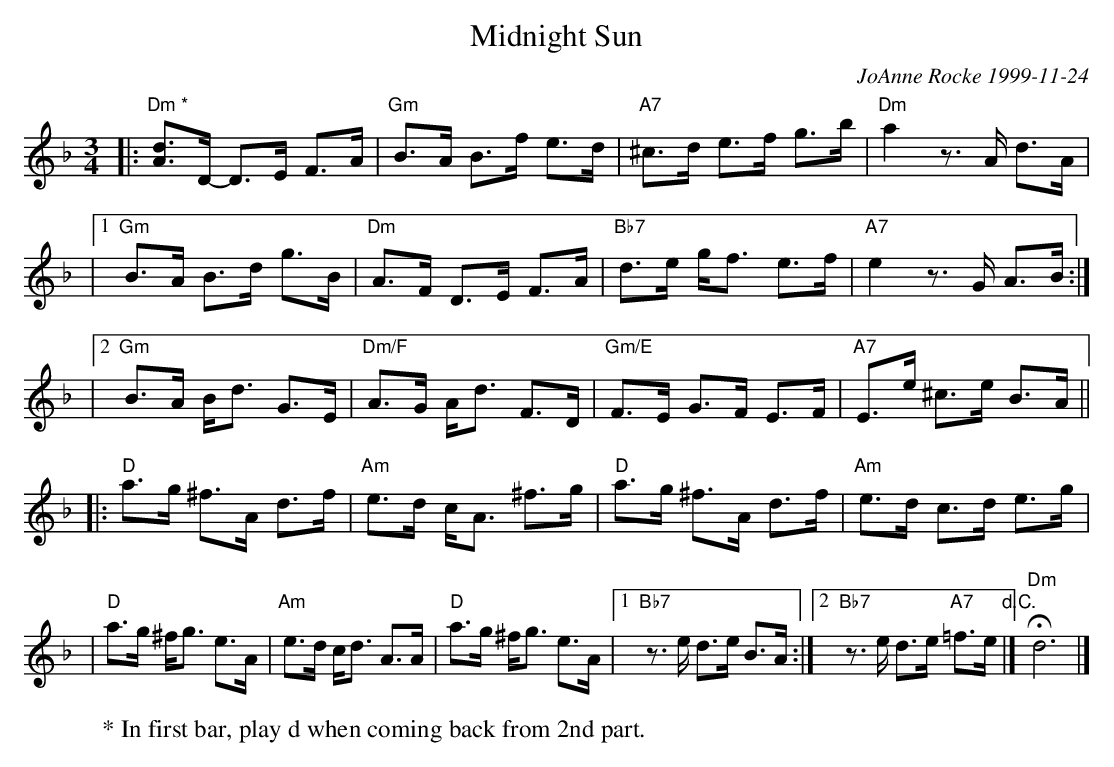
X:1
T: Midnight Sun
C: JoAnne Rocke 1999-11-24
W: * In first bar, play d when coming back from 2nd part.
M: 3/4
L: 1/8
K: Dm
|: "Dm *"[dA]>D- D>E F>A | "Gm"B>A B>f e>d | "A7"^c>d e>f g>b | "Dm"a2 z>A d>A |
|1 "Gm"B>A B>d g>B | "Dm"A>F D>E F>A | "Bb7"d>e g<f e>f | "A7"e2 z>G A>B :|
|2 "Gm"B>A B<d G>E | "Dm/F"A>G A<d F>D | "Gm/E"F>E G>F E>F | "A7"E>e ^c>e B>A ||
|: "D"a>g ^f>A d>f | "Am"e>d c<A ^f>g | "D"a>g ^f>A d>f | "Am"e>d c>d e>g |
| "D"a>g ^f<g e>A | "Am"e>d c<d A>A | "D"a>g ^f<g e>A |1 "Bb7"z>e d>e B>A :|2 "Bb7"z>e d>e "A7"=f>e "d.C."|] "Dm"Hd6 |]
